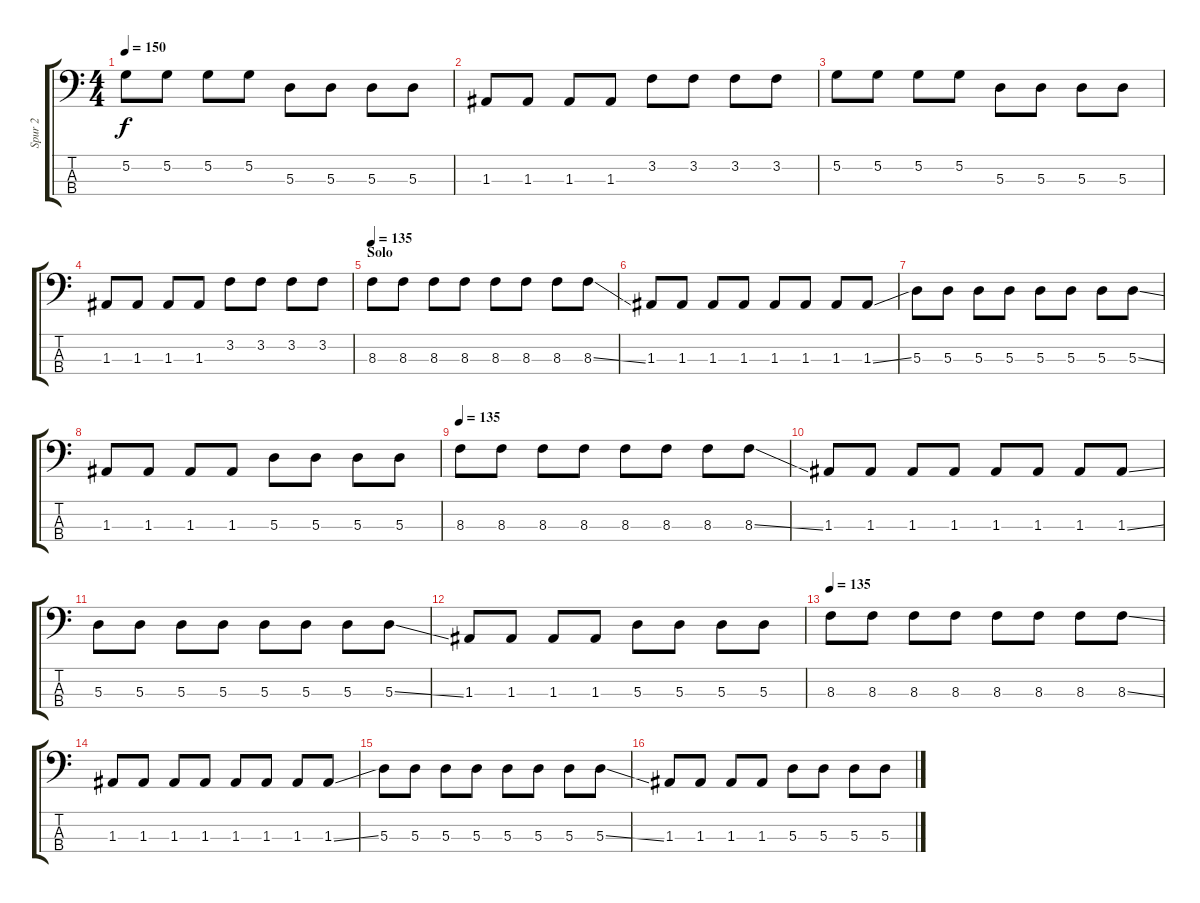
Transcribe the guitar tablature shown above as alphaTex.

\track ("Spur 2" "Spur 2") {instrument electricbassfinger}
\staff {score tabs}
\tuning (G2 D2 A1 E1) {hide}
\ts (4 4)
\tempo 150
\clef f4
\ks c
5.2.8{dy f} 5.2.8 5.2.8 5.2.8 5.3.8 5.3.8 5.3.8 5.3.8 |
1.3.8 1.3.8 1.3.8 1.3.8 3.2.8 3.2.8 3.2.8 3.2.8 |
5.2.8 5.2.8 5.2.8 5.2.8 5.3.8 5.3.8 5.3.8 5.3.8 |
1.3.8 1.3.8 1.3.8 1.3.8 3.2.8 3.2.8 3.2.8 3.2.8 |
\section ("" "Solo")
\tempo 135
8.3.8 8.3.8 8.3.8 8.3.8 8.3.8 8.3.8 8.3.8 8.3{ss}.8 |
1.3.8 1.3.8 1.3.8 1.3.8 1.3.8 1.3.8 1.3.8 1.3{ss}.8 |
5.3.8 5.3.8 5.3.8 5.3.8 5.3.8 5.3.8 5.3.8 5.3{ss}.8 |
1.3.8 1.3.8 1.3.8 1.3.8 5.3.8 5.3.8 5.3.8 5.3.8 |
\tempo 135
8.3.8 8.3.8 8.3.8 8.3.8 8.3.8 8.3.8 8.3.8 8.3{ss}.8 |
1.3.8 1.3.8 1.3.8 1.3.8 1.3.8 1.3.8 1.3.8 1.3{ss}.8 |
5.3.8 5.3.8 5.3.8 5.3.8 5.3.8 5.3.8 5.3.8 5.3{ss}.8 |
1.3.8 1.3.8 1.3.8 1.3.8 5.3.8 5.3.8 5.3.8 5.3.8 |
\tempo 135
8.3.8 8.3.8 8.3.8 8.3.8 8.3.8 8.3.8 8.3.8 8.3{ss}.8 |
1.3.8 1.3.8 1.3.8 1.3.8 1.3.8 1.3.8 1.3.8 1.3{ss}.8 |
5.3.8 5.3.8 5.3.8 5.3.8 5.3.8 5.3.8 5.3.8 5.3{ss}.8 |
1.3.8 1.3.8 1.3.8 1.3.8 5.3.8 5.3.8 5.3.8 5.3.8
